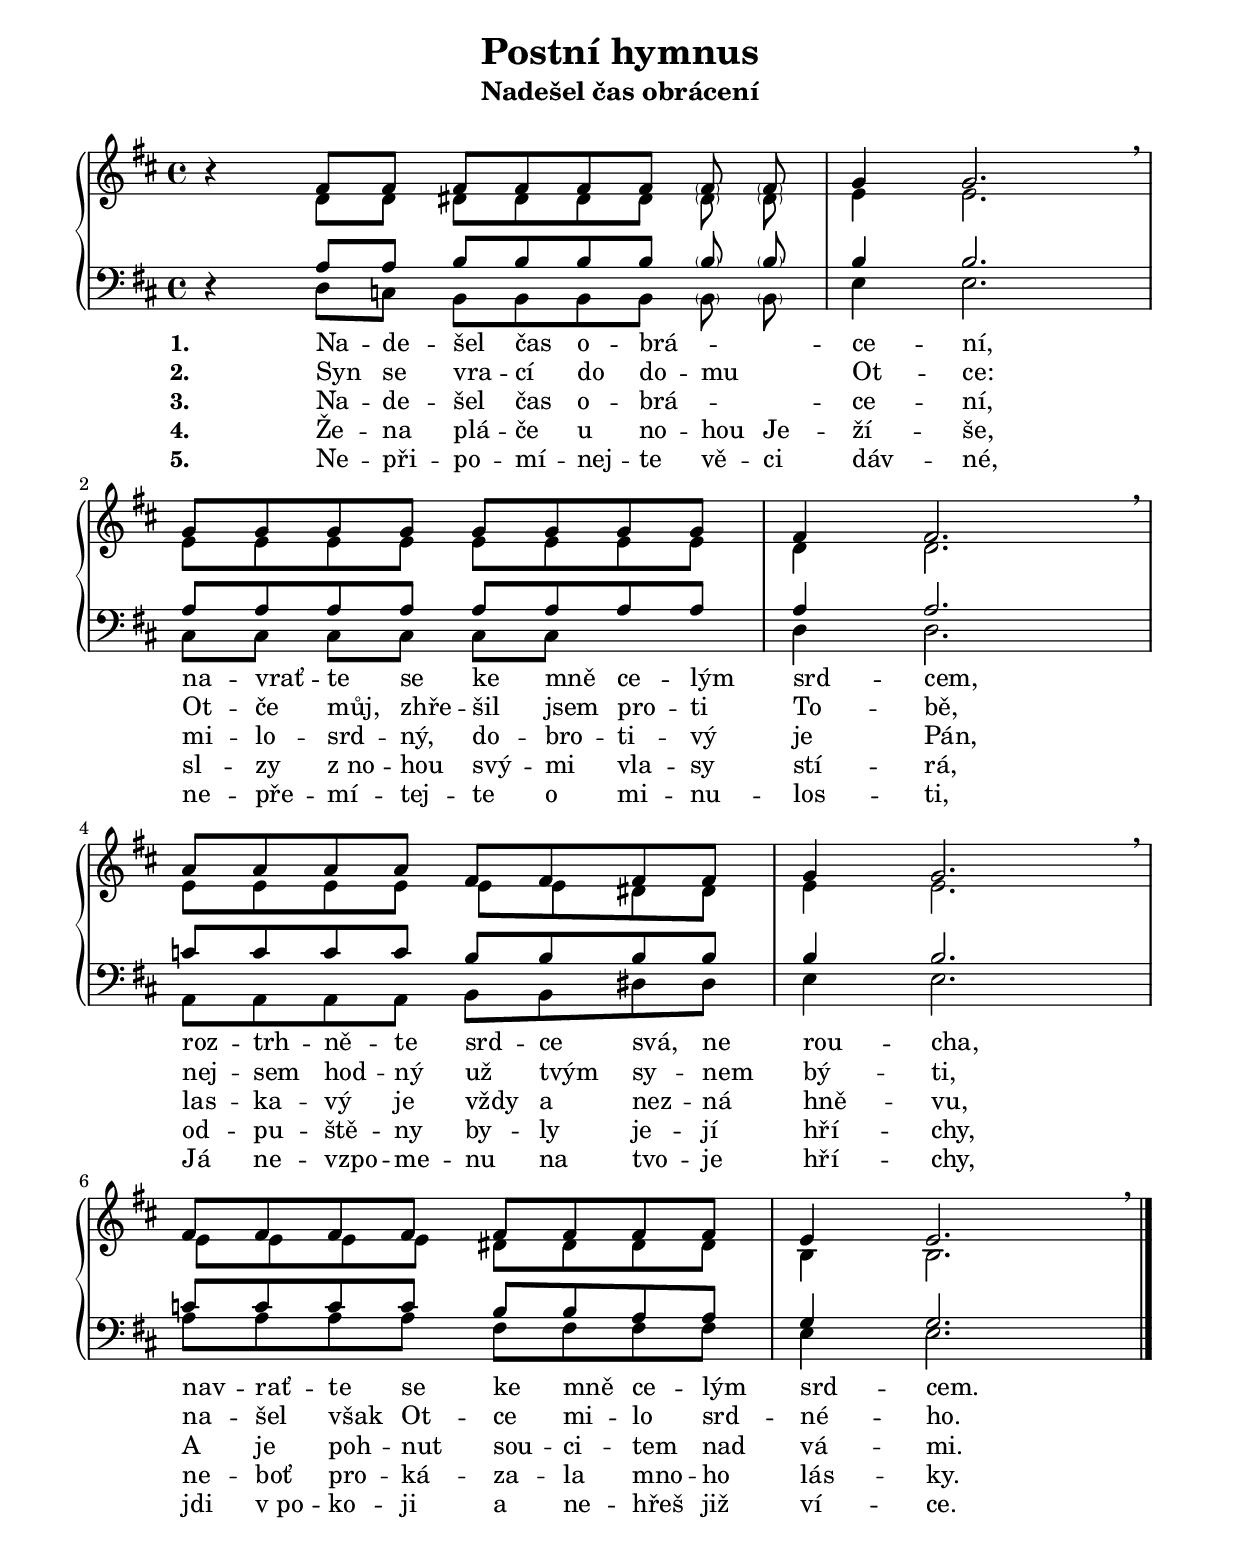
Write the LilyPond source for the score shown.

\version "2.18.2"

\include "../common-includes/macros.ily"
\include "../common-includes/paper.ily"
\include "../common-includes/layout.ily"

%\version "2.18.2"

postni_melodie_prava = \relative c' {
	\key d \major
	\clef treble
	\language "deutsch"
	\time 4/4
	
	\cadenzaOn
	r4 << {fis8[ fis8] fis8[ fis8 fis8 fis8]} \\ {d8[ d8] dis8[ dis8 dis8 dis8]} >>
	<< {\parenthesize fis8 \parenthesize fis8} \\ {\parenthesize dis8 \parenthesize dis8} >>
	\bbar \cadenzaOff
	<< {g4 g2.} \\ {e4 e2.} >> \breathe | \break
	
	<< {g8[ g8 g8 g8] g8[ g8 g8 g8]} \\ {e8[ e8 e8 e8] e8[ e8 e8 e8]} >> |
	<< {fis4 fis2.} \\ {d4 d2.} >> \breathe | \break
	
	<< {a'8[ a8 a8 a8] fis8[ fis8 fis8 fis8]} \\ {e8[ e8 e8 e8] e8[ e8 dis8 dis8]} >> |
	<< {g4 g2.} \\ {e4 e2.} >> \breathe | \break
	
	<< {fis8[ fis8 fis8 fis8] fis8[ fis8 fis8 fis8]} \\ {e8[ e8 e8 e8] dis8[ dis8 dis8 dis8]} >> |
	<< {e4 e2.} \\ {h4 h2.} >> \breathe \bar "|."
}

postni_melodie_leva = \relative c {
	\key d \major
	\clef bass
	\language "deutsch"
	\time 4/4
	
	\cadenzaOn
	r4 << {a'8[ a8] h8[ h8 h8 h8]} \\ {d,8[ c8] h8[ h8 h8 h8]} >>
	{ << {\parenthesize h'8 \parenthesize h8} \\ {\parenthesize h,8 \parenthesize h8} >> }
	\bbar \cadenzaOff
	<< {h'4 h2.} \\ {e,4 e2.} >> |
	<< {a8[ a8 a8 a8] a8[ a8 a8 a8]} \\ {cis,8[ cis8] cis8[ cis8] cis8[ cis8]} >> |
	<< {a'4 a2.} \\ {d,4 d2.} >> |
	
	<< {c'8[ c8 c8 c8] h8[ h8 h8 h8]} \\ {a,8[ a8 a8 a8] h8[ h8 dis8 dis8]} >> |
	<< {h'4 h2.} \\ {e,4 e2.} >> |
	<< {c'8[ c8 c8 c8] h8[ h8 a8 a8]} \\ {a8[ a8 a8 a8] fis8[ fis8 fis8 fis8]} >> |
	<< {g4 g2.} \\ {e4 e2.} >> \bar "|."
}

postni_slova_a = \lyricmode {
	\set stanza = "1. "
	_4 Na8 -- de8 -- šel8 čas8 o8 -- brá4. -- % 8+4
	ce4 -- ní,2.
	
	na8 -- vrať8 -- te8 se8 ke8 mně8 ce8 -- lým8
	srd4 -- cem,2.
	
	roz8 -- trh8 -- ně8 -- te8 srd8 -- ce8 svá,8 ne8
	rou4-- cha,2.
	
	nav8 -- rať8 -- te8 se8 ke8 mně8 ce8 -- lým8
	srd4 -- cem.2.
}

postni_slova_b = \lyricmode {
	\set stanza = "2. "
	_4 Syn8 se8 vra8 -- cí8 do8 do8 -- mu8 _8
	Ot4 -- ce:2.
	
	Ot8 -- če8 můj,8 zhře8 -- šil8 jsem8 pro8 -- ti8
	To4 -- bě,2.
	
	nej8 -- sem8 hod8 -- ný8 už8 tvým8 sy8 -- nem8
	bý4 -- ti,2.
	
	na8 -- šel8 však8 Ot8 -- ce8 mi8 -- lo8 srd8 --
	né4 -- ho.2.
}

postni_slova_c = \lyricmode {
	\set stanza = "3. "
	_4 Na8 -- de8 -- šel8 čas8 o8 -- brá4. -- % 8+4
	ce4 -- ní,2.
	
	mi8 -- lo8 -- srd8 -- ný,8 do8 -- bro8 -- ti8 -- vý8
	je4 Pán,2.
	
	las8 -- ka8 -- vý8 je8 vždy8 a8 nez8 -- ná8
	hně4 -- vu,2.
	
	A8 je8 poh8 -- nut8 sou8 -- ci8 -- tem8 nad8
	vá4 -- mi.2.
}

postni_slova_d = \lyricmode {
	\set stanza = "4. "
	_4 Že8 -- na8 plá8 -- če8 u8 no8 -- hou8 Je8 --
	ží4 -- še,2.
	
	sl8 -- zy8 z_no8 -- hou8 svý8 -- mi8 vla8 -- sy
	stí4 -- rá,2.
	
	od8 -- pu8 -- ště8 -- ny8 by8 -- ly8 je8 -- jí8
	hří4 -- chy,2.
	
	ne8 -- boť8 pro8 -- ká8 -- za8 -- la8 mno8 -- ho8
	lás4 -- ky.2.
}

postni_slova_e = \lyricmode {
	\set stanza = "5. "
	_4 Ne8 -- při8 -- po8 -- mí8 -- nej8 -- te8 vě8 -- ci8
	dáv4 -- né,2.
	
	ne8 -- pře8 -- mí8 -- tej8 -- te8 o8 mi8 -- nu8 --
	los4 -- ti,2.
	
	Já8 ne8 -- vzpo8 -- me8 -- nu8 na8 tvo8 -- je8
	hří4 -- chy,2.
	
	jdi8 v_po8 -- ko8 -- ji8 a8 ne8 -- hřeš8 již8
	ví4 -- ce.2.
}

postni_doprovod = \new PianoStaff <<
	\new Staff \postni_melodie_prava
	\new Staff \postni_melodie_leva
	\new Lyrics \postni_slova_a
	\new Lyrics \postni_slova_b
	\new Lyrics \postni_slova_c
	\new Lyrics \postni_slova_d
	\new Lyrics \postni_slova_e
>>


\book {
	\bookpart {
	\header {
		title = "Postní hymnus"
		subtitle = "Nadešel čas obrácení"
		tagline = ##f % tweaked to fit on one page
	}
	\tocItem \markup { "Postní hymnus" }
	\paper {
		system-system-spacing.padding = #2.5 % tweaked to fit on one page
	}
	\markup {
	  \vspace #0.5
	}
	\score {
		\postni_doprovod
	}
}

}
